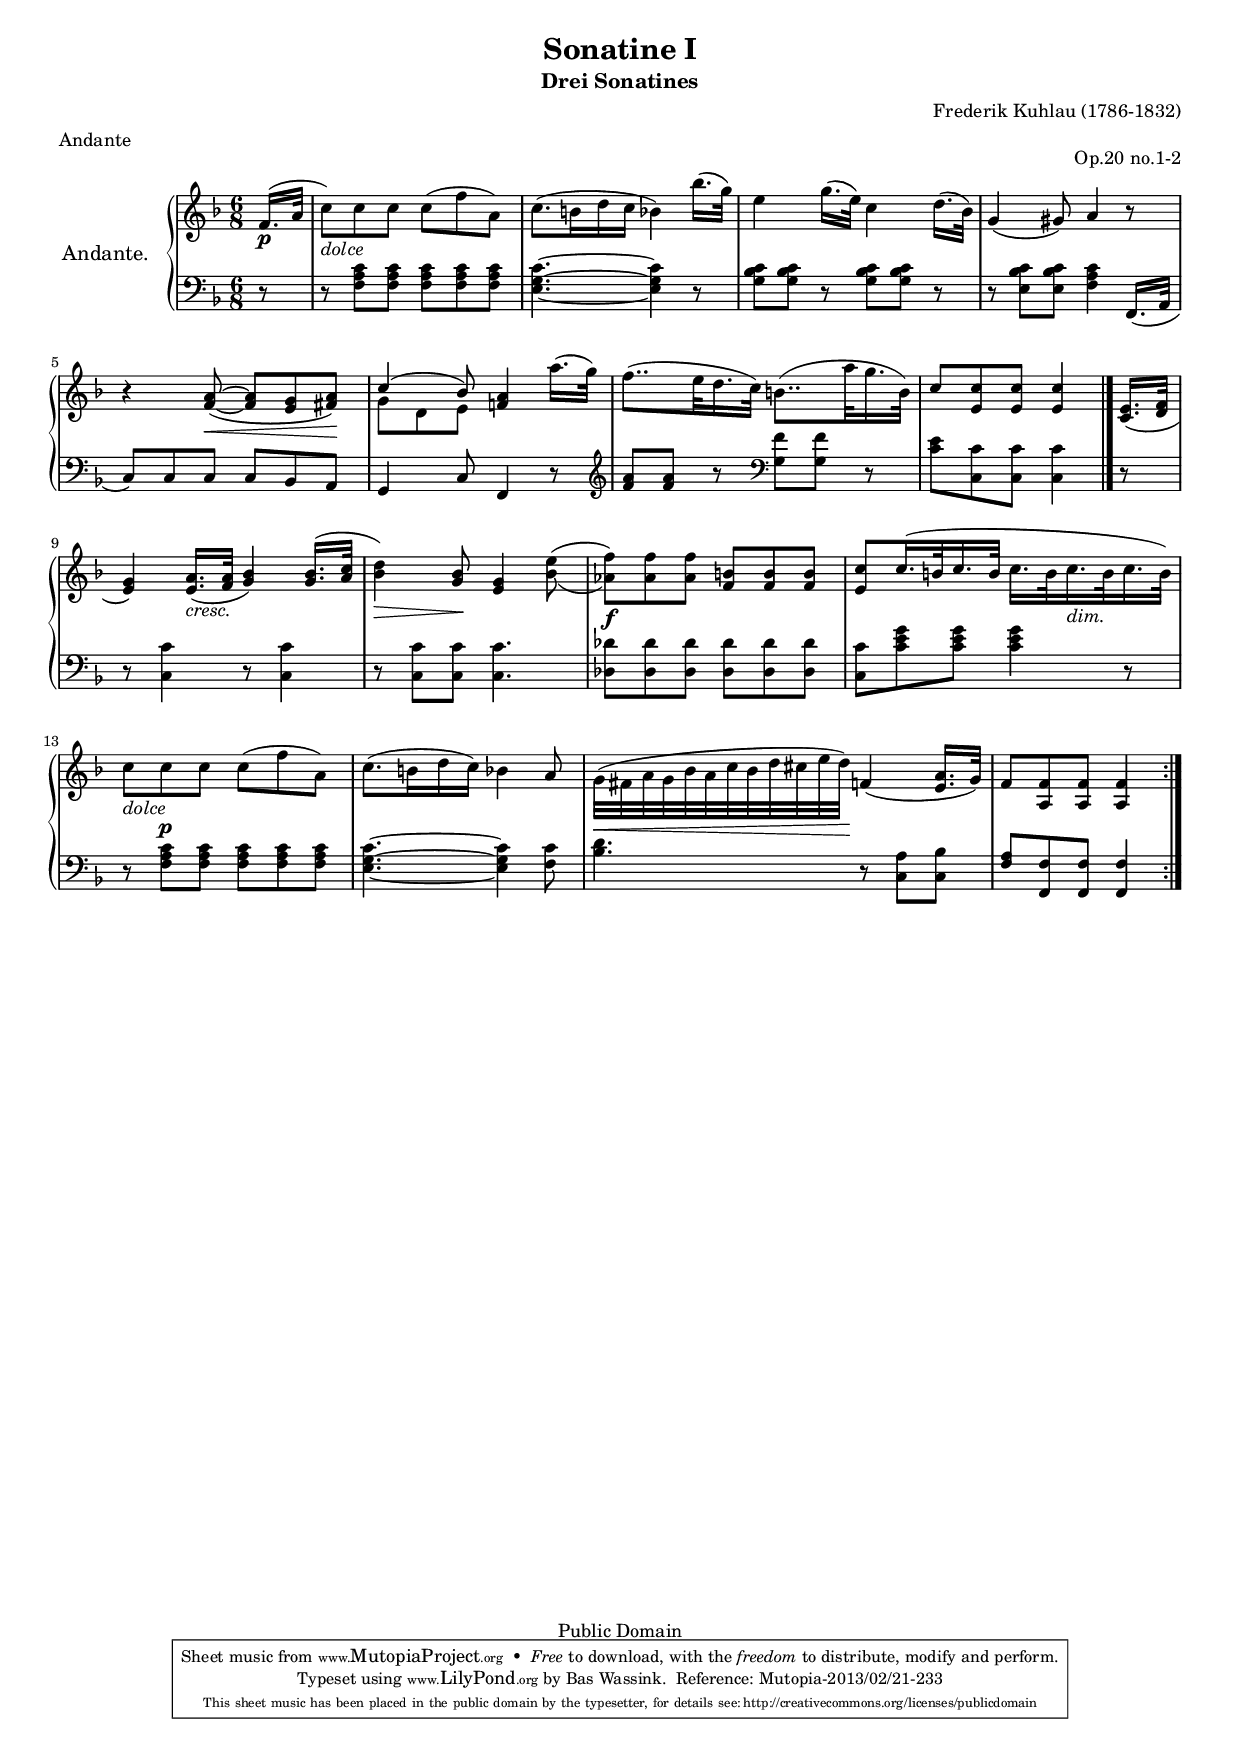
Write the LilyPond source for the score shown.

\version "2.16.1"
#(set-global-staff-size 16)
\include "nederlands.ly"
\header {
  title             = "Sonatine I"
  subtitle          = "Drei Sonatines"
  composer          = "Frederik Kuhlau (1786-1832)"
  opus              = "Op.20 no.1-2"
  meter             = "Andante"
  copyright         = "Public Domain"
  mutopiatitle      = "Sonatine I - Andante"
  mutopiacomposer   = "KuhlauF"
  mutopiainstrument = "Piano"
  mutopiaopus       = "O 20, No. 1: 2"
  date              = "Early 19th Century"
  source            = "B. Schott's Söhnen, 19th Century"
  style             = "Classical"
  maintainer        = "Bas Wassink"
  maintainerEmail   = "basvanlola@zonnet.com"

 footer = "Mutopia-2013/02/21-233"
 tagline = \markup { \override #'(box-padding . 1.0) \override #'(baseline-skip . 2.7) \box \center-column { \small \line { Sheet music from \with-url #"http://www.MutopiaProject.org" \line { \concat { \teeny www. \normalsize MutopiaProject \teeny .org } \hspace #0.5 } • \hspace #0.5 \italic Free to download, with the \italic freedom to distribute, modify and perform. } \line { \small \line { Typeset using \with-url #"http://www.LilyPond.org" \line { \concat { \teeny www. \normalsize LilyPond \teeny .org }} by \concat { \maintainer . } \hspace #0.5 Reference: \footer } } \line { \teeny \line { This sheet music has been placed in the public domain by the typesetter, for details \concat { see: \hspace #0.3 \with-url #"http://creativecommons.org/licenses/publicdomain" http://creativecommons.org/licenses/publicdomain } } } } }
}

Global =  {\key f\major \time 6/8 \partial 8}

dolce = \markup {\italic "dolce"}


VoiceI =  \relative c' {
  f16._\p ( a32
  
  c8)_\dolce c c c ( f  a,)
  c8. ( b16 d c  bes4) bes'16. ( g32)
  e4 g16. ( e32) c4 d16. ( bes32)
  g4 ( gis8) a4 r8
  
  r4 <f  a>8(\< ~ <f a> <e g> <fis a>)\!
  <<{c'4 ( bes8)} \\ {g8 d e}>>
  <f! a>4 a'16. ( g32)
  f8..[ ( e32 d16.  c32)]  b8..[ ( a'32 g16.  b,32)]
  c8[ <e, c'> <e c'>] <e c'>4
  \bar "|."
  
  \repeat volta 2 {
  
  <c  e>16.( <d f>32
  
  <e g>4) <e a>16._\markup{\italic "cresc."}( <f a>32 <g bes>4) <g bes >16.( <a c>32
  <bes d>4)\> <g bes>8\! <e g>4 \set doubleSlurs = ##t <bes'  e >8(
  <as f'>)_\f <as f'> <as f'> <f b> <f b> <f b>
  \set doubleSlurs = ##f
  <e c'>8[ c'16. ( b32 c16. b32]  c16.[ b32 c16._ \markup{\italic "dim."} b32 c16.  b32)]
  
  c8_\dolce c c c ( f  a,)
  c8.[ ( b16 d  c)] bes4 a8
  g32\< ( fis a g bes a c bes d cis e  d)\! f,4 ( <e a>16.  g32)
  f8[ <a, f'> <a f'>] <a f'>4
  }
  
  }

VoiceII =  \relative c {
  r8
  
  r <f a c> <f a c> <f a c> <f a c> <f a c>
  <e g c>4. ~ <e g c>4 r8
  <g bes c> <g bes c> r <g bes c> <g bes c> r
  r <e bes' c> <e bes' c> <f a c>4 f,16. ( a32
  
   c8) c c c bes a
  g4 c8 f,4 r8
  \clef treble <f'' a>8 <f a> r \clef bass <g, f'> <g f'> r
  <c e>[ <c, c'> <c c'>] <c c'>4
  
  r8
  
  r <c c'>4 r8 <c c'>4
  r8 <c c'> <c c'> <c c'>4.
  <des des'>8 <des des'> <des des'> <des des'> <des des'> <des des'>
  <c c'> <c' e g> <c e g> <c e g>4 r8
  
  r <f, a c>^\p <f a c> <f a c> <f a c> <f a c>
  <e g c>4. ~ <e g c>4 <f c'>8
  <bes d>4. r8 <c, a'> <c bes'>
  <f a>[ <f, f'> <f f'>] <f f'>4
  }

\score { {
\context PianoStaff <<
  \set PianoStaff.midiInstrument = "acoustic grand"
  \set PianoStaff.instrumentName = \markup {\large "Andante."}
  \context Staff = "up" <<
    \Global \clef treble
    \context Voice=VcI \VoiceI
  >>
  \context Staff = "down" <<
    \Global \clef bass
    \context Voice=VcII \VoiceII
  >>
>>
}
\layout {
  indent = 2.0 \cm
  }

  \midi {
    \tempo 4 = 72
    }


}

